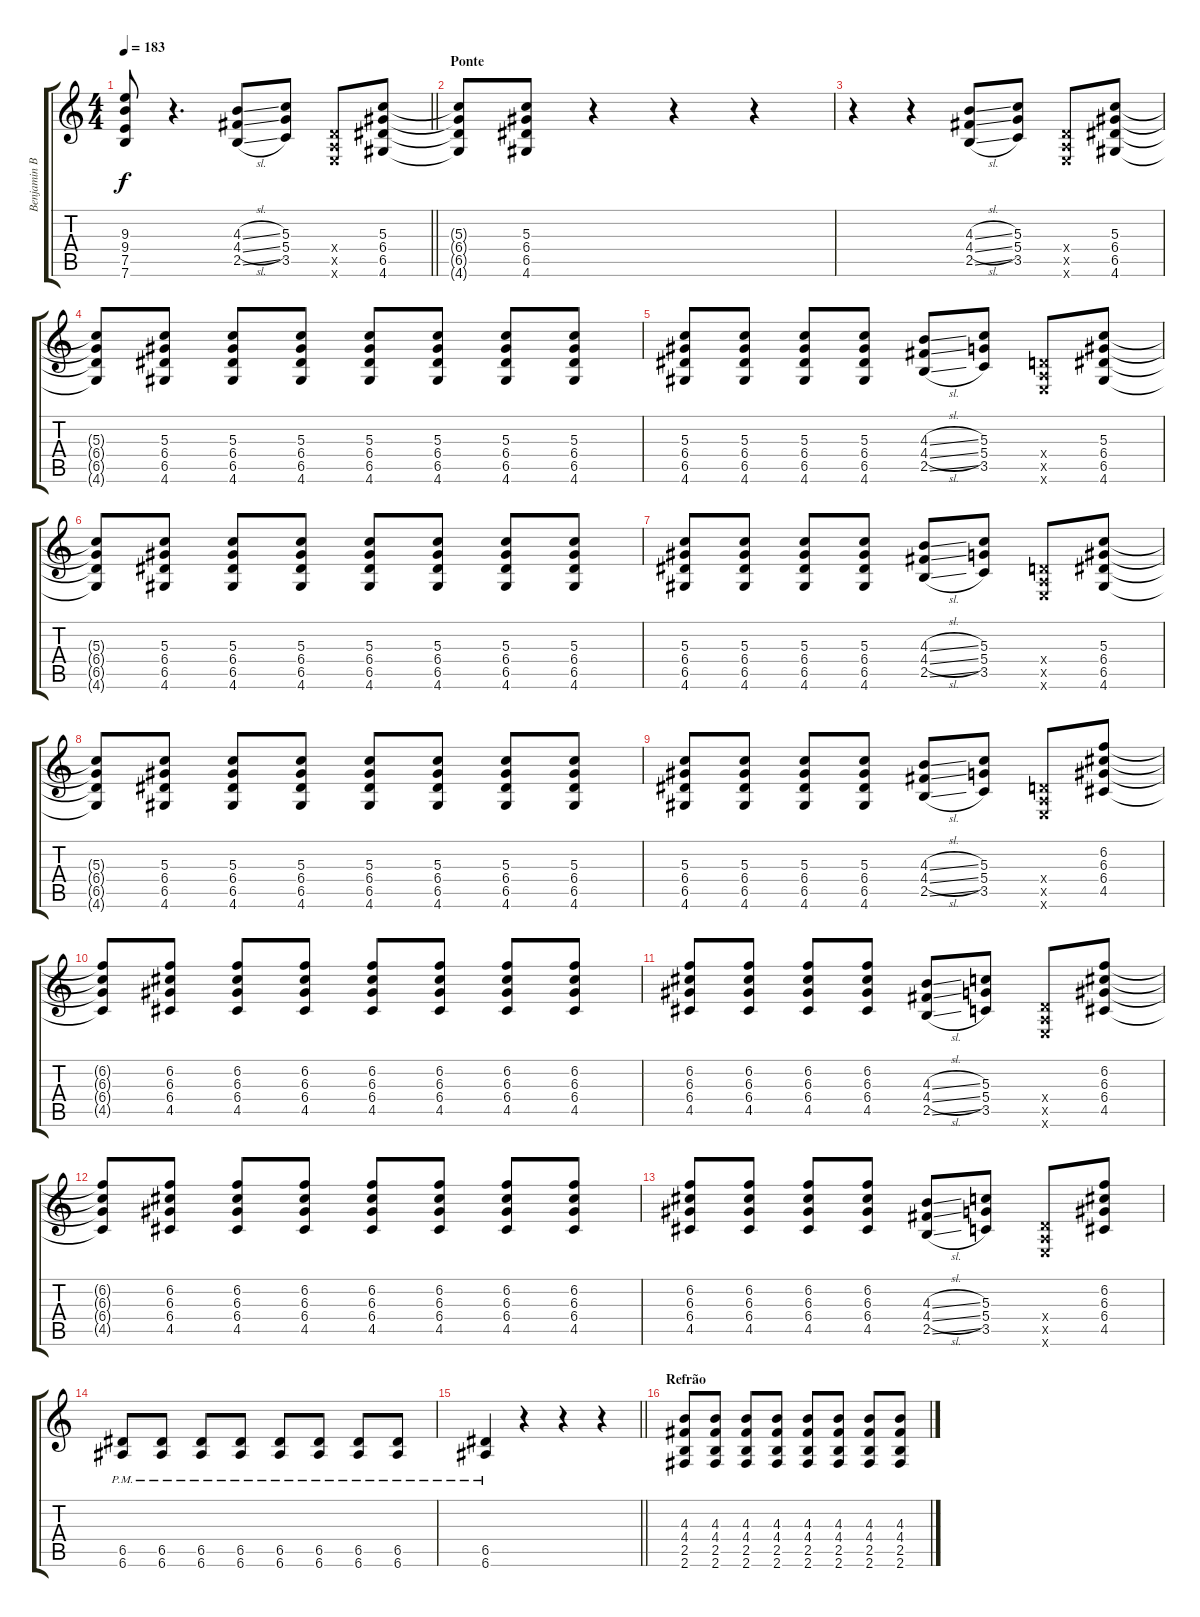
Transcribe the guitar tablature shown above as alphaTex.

\track ("Benjamin Burnley" "Benjamin B") {instrument distortionguitar}
\staff {score tabs}
\tuning (E4 B3 G3 D3 A2 E2) {hide}
\ts (4 4)
\tempo 183
\clef g2
\barLineRight lightlight
\ks c
(9.3 9.4 7.5 7.6).8{dy f} r.4{d} (4.3{sl} 4.4{sl} 2.5{sl}).8 (5.3 5.4 3.5).8 (0.4{x} 0.5{x} 0.6{x}).8 (5.3 6.4 6.5 4.6).8 |
\section ("" "Ponte")
(5.3{t} 6.4{t} 6.5{t} 4.6{t}).8 (5.3 6.4 6.5 4.6).8 r.4 r.4 r.4 |
r.4 r.4 (4.3{sl} 4.4{sl} 2.5{sl}).8 (5.3 5.4 3.5).8 (0.4{x} 0.5{x} 0.6{x}).8 (5.3 6.4 6.5 4.6).8 |
(5.3{t} 6.4{t} 6.5{t} 4.6{t}).8 (5.3 6.4 6.5 4.6).8 (5.3 6.4 6.5 4.6).8 (5.3 6.4 6.5 4.6).8 (5.3 6.4 6.5 4.6).8 (5.3 6.4 6.5 4.6).8 (5.3 6.4 6.5 4.6).8 (5.3 6.4 6.5 4.6).8 |
(5.3 6.4 6.5 4.6).8 (5.3 6.4 6.5 4.6).8 (5.3 6.4 6.5 4.6).8 (5.3 6.4 6.5 4.6).8 (4.3{sl} 4.4{sl} 2.5{sl}).8 (5.3 5.4 3.5).8 (0.4{x} 0.5{x} 0.6{x}).8 (5.3 6.4 6.5 4.6).8 |
(5.3{t} 6.4{t} 6.5{t} 4.6{t}).8 (5.3 6.4 6.5 4.6).8 (5.3 6.4 6.5 4.6).8 (5.3 6.4 6.5 4.6).8 (5.3 6.4 6.5 4.6).8 (5.3 6.4 6.5 4.6).8 (5.3 6.4 6.5 4.6).8 (5.3 6.4 6.5 4.6).8 |
(5.3 6.4 6.5 4.6).8 (5.3 6.4 6.5 4.6).8 (5.3 6.4 6.5 4.6).8 (5.3 6.4 6.5 4.6).8 (4.3{sl} 4.4{sl} 2.5{sl}).8 (5.3 5.4 3.5).8 (0.4{x} 0.5{x} 0.6{x}).8 (5.3 6.4 6.5 4.6).8 |
(5.3{t} 6.4{t} 6.5{t} 4.6{t}).8 (5.3 6.4 6.5 4.6).8 (5.3 6.4 6.5 4.6).8 (5.3 6.4 6.5 4.6).8 (5.3 6.4 6.5 4.6).8 (5.3 6.4 6.5 4.6).8 (5.3 6.4 6.5 4.6).8 (5.3 6.4 6.5 4.6).8 |
(5.3 6.4 6.5 4.6).8 (5.3 6.4 6.5 4.6).8 (5.3 6.4 6.5 4.6).8 (5.3 6.4 6.5 4.6).8 (4.3{sl} 4.4{sl} 2.5{sl}).8 (5.3 5.4 3.5).8 (0.4{x} 0.5{x} 0.6{x}).8 (6.2 6.3 6.4 4.5).8 |
(6.2{t} 6.3{t} 6.4{t} 4.5{t}).8 (6.2 6.3 6.4 4.5).8 (6.2 6.3 6.4 4.5).8 (6.2 6.3 6.4 4.5).8 (6.2 6.3 6.4 4.5).8 (6.2 6.3 6.4 4.5).8 (6.2 6.3 6.4 4.5).8 (6.2 6.3 6.4 4.5).8 |
(6.2 6.3 6.4 4.5).8 (6.2 6.3 6.4 4.5).8 (6.2 6.3 6.4 4.5).8 (6.2 6.3 6.4 4.5).8 (4.3{sl} 4.4{sl} 2.5{sl}).8 (5.3 5.4 3.5).8 (0.4{x} 0.5{x} 0.6{x}).8 (6.2 6.3 6.4 4.5).8 |
(6.2{t} 6.3{t} 6.4{t} 4.5{t}).8 (6.2 6.3 6.4 4.5).8 (6.2 6.3 6.4 4.5).8 (6.2 6.3 6.4 4.5).8 (6.2 6.3 6.4 4.5).8 (6.2 6.3 6.4 4.5).8 (6.2 6.3 6.4 4.5).8 (6.2 6.3 6.4 4.5).8 |
(6.2 6.3 6.4 4.5).8 (6.2 6.3 6.4 4.5).8 (6.2 6.3 6.4 4.5).8 (6.2 6.3 6.4 4.5).8 (4.3{sl} 4.4{sl} 2.5{sl}).8 (5.3 5.4 3.5).8 (0.4{x} 0.5{x} 0.6{x}).8 (6.2 6.3 6.4 4.5).8 |
(6.5{pm} 6.6{pm}).8 (6.5{pm} 6.6{pm}).8 (6.5{pm} 6.6{pm}).8 (6.5{pm} 6.6{pm}).8 (6.5{pm} 6.6{pm}).8 (6.5{pm} 6.6{pm}).8 (6.5{pm} 6.6{pm}).8 (6.5{pm} 6.6{pm}).8 |
\barLineRight lightlight
(6.5{pm} 6.6{pm}).4 r.4 r.4 r.4 |
\section ("" "Refrão")
(4.3 4.4 2.5 2.6).8 (4.3 4.4 2.5 2.6).8 (4.3 4.4 2.5 2.6).8 (4.3 4.4 2.5 2.6).8 (4.3 4.4 2.5 2.6).8 (4.3 4.4 2.5 2.6).8 (4.3 4.4 2.5 2.6).8 (4.3 4.4 2.5 2.6).8
